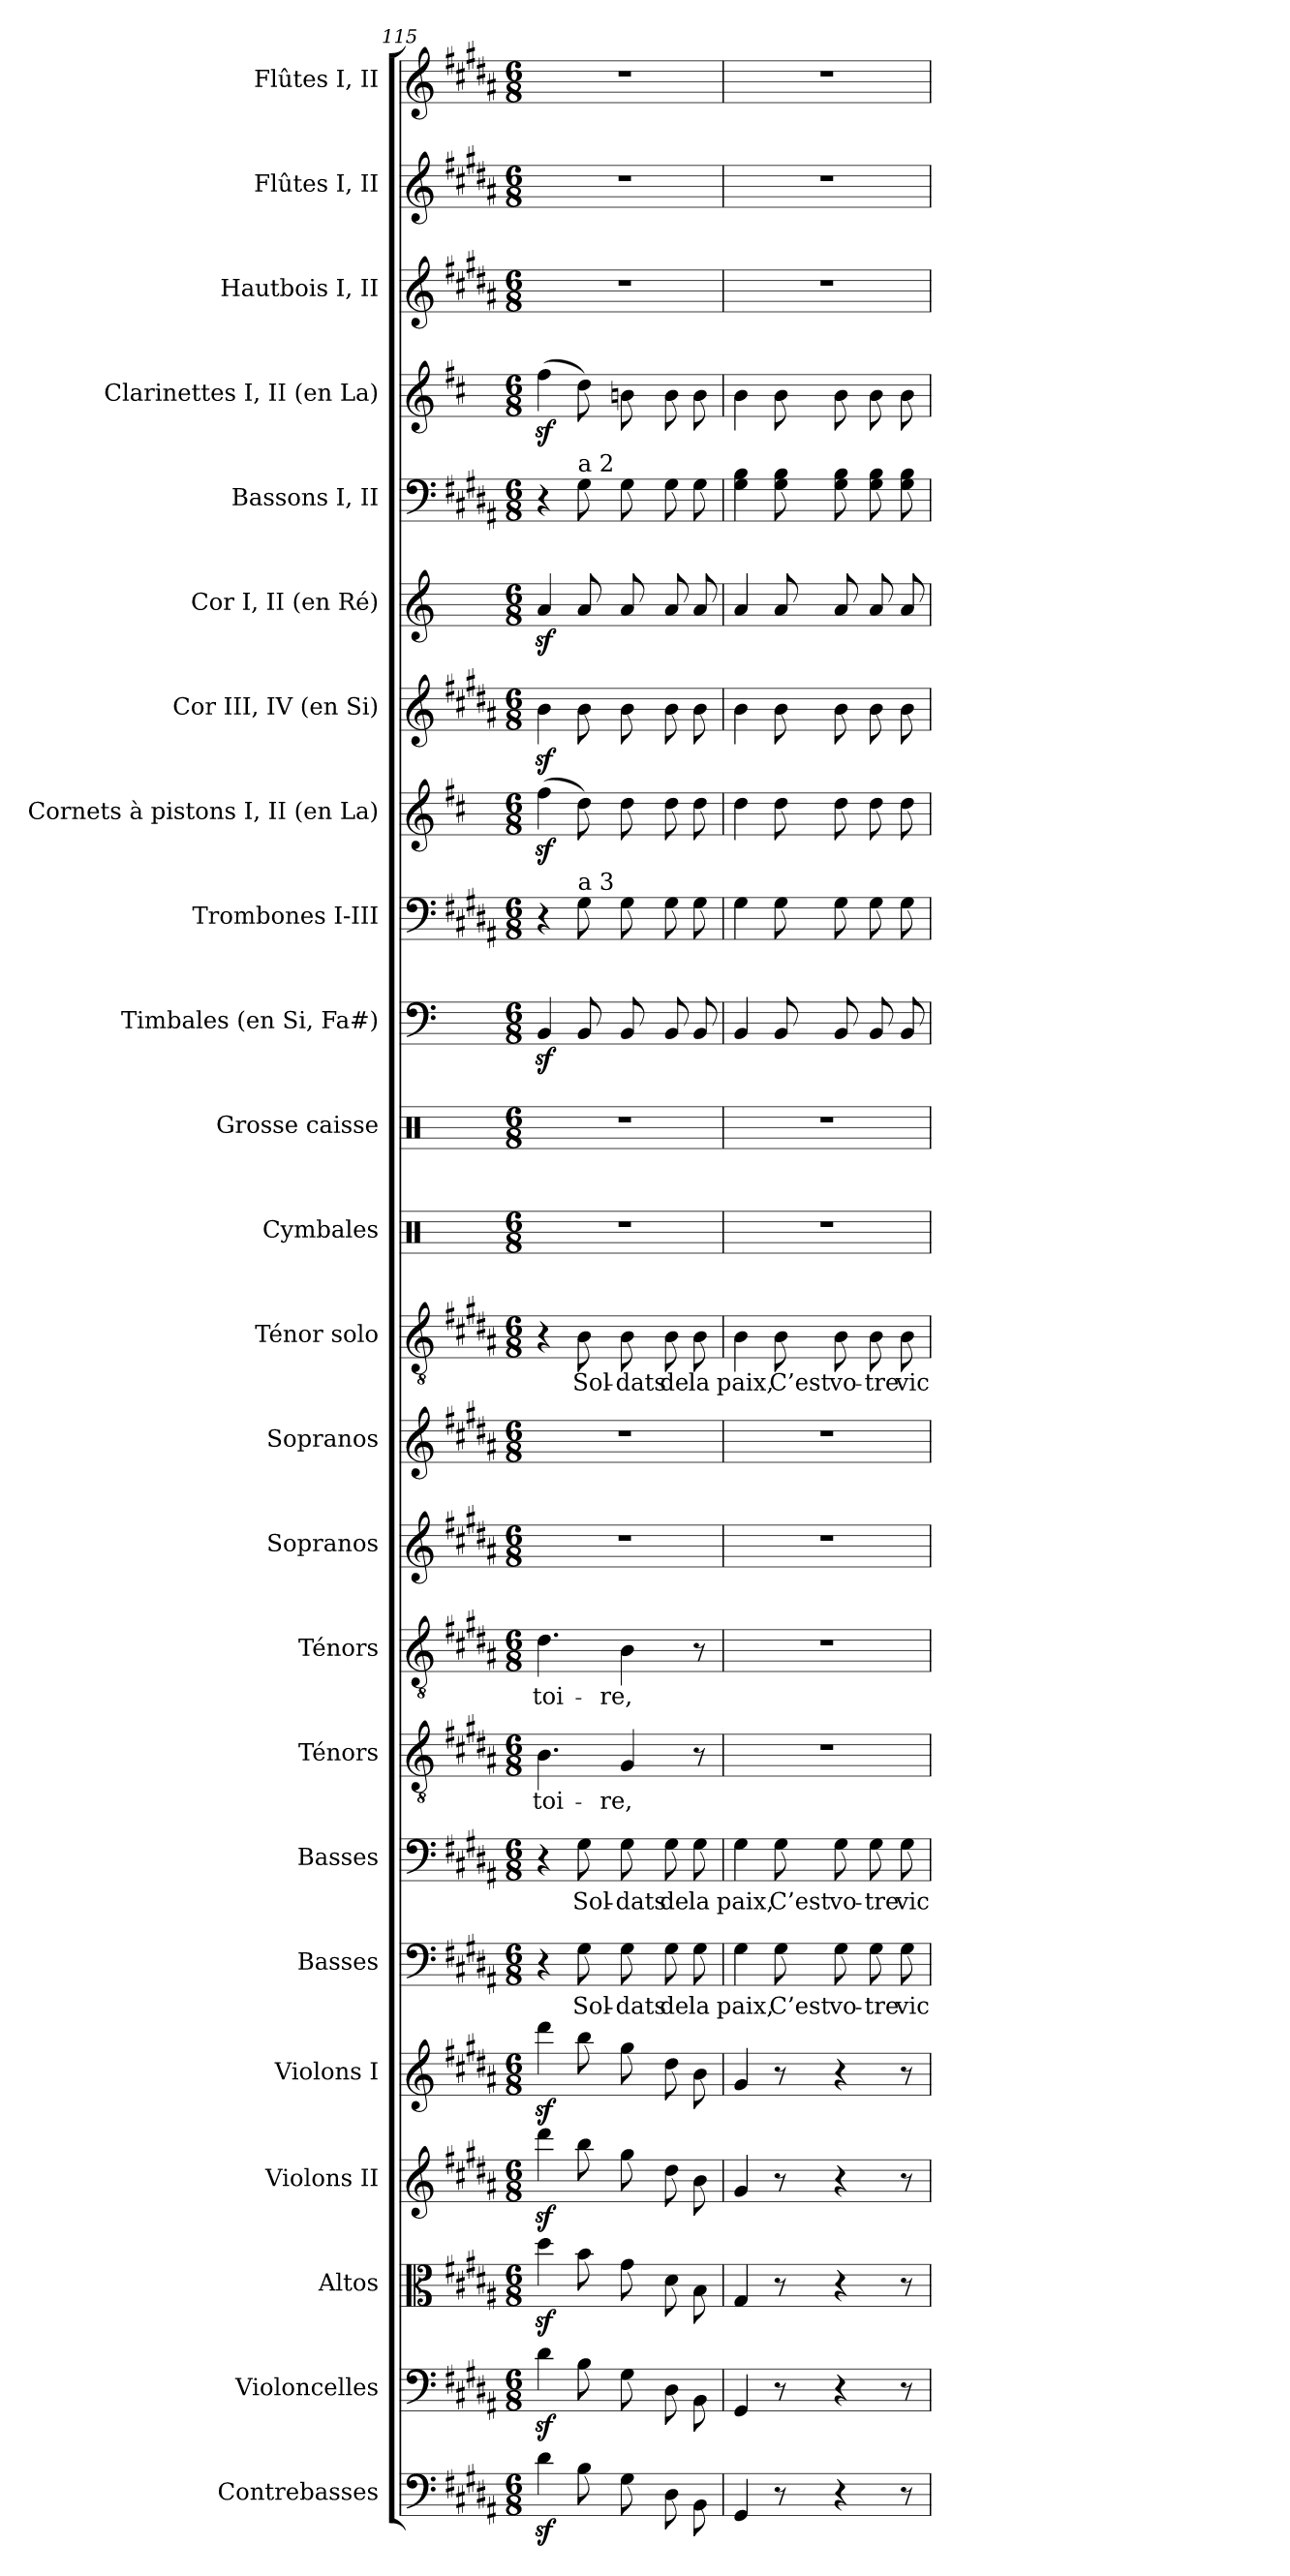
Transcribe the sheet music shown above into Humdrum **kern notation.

**kern	**kern	**kern	**kern	**kern	**kern	**text	**kern	**text	**kern	**text	**kern	**text	**kern	**kern	**kern	**text	**kern	**kern	**kern	**kern	**kern	**kern	**kern	**kern	**kern	**kern	**kern	**kern
*part24	*part23	*part22	*part21	*part20	*part19	*part19	*part18	*part18	*part17	*part17	*part16	*part16	*part15	*part14	*part13	*part13	*part12	*part11	*part10	*part9	*part8	*part7	*part6	*part5	*part4	*part3	*part2	*part1
*staff24	*staff23	*staff22	*staff21	*staff20	*staff19	*staff19	*staff18	*staff18	*staff17	*staff17	*staff16	*staff16	*staff15	*staff14	*staff13	*staff13	*staff12	*staff11	*staff10	*staff9	*staff8	*staff7	*staff6	*staff5	*staff4	*staff3	*staff2	*staff1
*I"Contrebasses	*I"Violoncelles	*I"Altos	*I"Violons II	*I"Violons I	*I"Basses	*	*I"Basses	*	*I"Ténors	*	*I"Ténors	*	*I"Sopranos	*I"Sopranos	*I"Ténor solo	*	*I"Cymbales	*I"Grosse caisse	*I"Timbales (en Si, Fa#)	*I"Trombones I-III	*I"Cornets à pistons I, II (en La)	*I"Cor III, IV (en Si)	*I"Cor I, II (en Ré)	*I"Bassons I, II	*I"Clarinettes I, II (en La)	*I"Hautbois I, II	*I"Flûtes I, II	*I"Flûtes I, II
*I'Cb.	*I'Vlles	*I'Altos	*I'Vns II	*I'Vns I	*I'Basses	*	*I'Basses	*	*I'Tén.	*	*I'Tén.	*	*I'Sopr.	*I'Sopr.	*I'Tén. solo	*	*I'Cym.	*I'G. c.	*I'Timb.	*I'Trb.	*I'C.à p. (La)	*I'Cor (Si)	*I'Cor (Ré)	*I'Bns	*I'Cl. (La)	*I'Hb.	*I'Fl.	*I'Fl.
*clefF4	*clefF4	*clefC3	*clefG2	*clefG2	*clefF4	*	*clefF4	*	*clefGv2	*	*clefGv2	*	*clefG2	*clefG2	*clefGv2	*	*clefX	*clefX	*clefF4	*clefF4	*clefG2	*clefG2	*clefG2	*clefF4	*clefG2	*clefG2	*clefG2	*clefG2
*ITrd7c12	*	*	*	*	*	*	*	*	*ITrd7c12	*	*ITrd7c12	*	*	*	*ITrd7c12	*	*	*	*	*	*ITrd2c3	*ITrd8c13	*ITrd6c10	*	*ITrd2c3	*	*	*
*k[f#c#g#d#a#]	*k[f#c#g#d#a#]	*k[f#c#g#d#a#]	*k[f#c#g#d#a#]	*k[f#c#g#d#a#]	*k[f#c#g#d#a#]	*	*k[f#c#g#d#a#]	*	*k[f#c#g#d#a#]	*	*k[f#c#g#d#a#]	*	*k[f#c#g#d#a#]	*k[f#c#g#d#a#]	*k[f#c#g#d#a#]	*	*k[]	*k[]	*k[]	*k[f#c#g#d#a#]	*k[f#c#g#d#a#]	*k[f#c#g#d#a#]	*k[f#c#]	*k[f#c#g#d#a#]	*k[f#c#g#d#a#]	*k[f#c#g#d#a#]	*k[f#c#g#d#a#]	*k[f#c#g#d#a#]
*B:	*B:	*B:	*B:	*B:	*B:	*	*B:	*	*B:	*	*B:	*	*B:	*B:	*B:	*	*C:	*C:	*C:	*B:	*B:	*B:	*D:	*B:	*B:	*B:	*B:	*B:
*M6/8	*M6/8	*M6/8	*M6/8	*M6/8	*M6/8	*	*M6/8	*	*M6/8	*	*M6/8	*	*M6/8	*M6/8	*M6/8	*	*M6/8	*M6/8	*M6/8	*M6/8	*M6/8	*M6/8	*M6/8	*M6/8	*M6/8	*M6/8	*M6/8	*M6/8
=115	=115	=115	=115	=115	=115	=115	=115	=115	=115	=115	=115	=115	=115	=115	=115	=115	=115	=115	=115	=115	=115	=115	=115	=115	=115	=115	=115	=115
!	!	!	!	!	!	!	!	!	!	!LO:LY:b:color=#000000	!	!	!	!	!	!	!	!	!	!	!	!	!	!	!	!	!	!
!	!	!	!	!	!	!	!	!	!	!	!	!LO:LY:b:color=#000000	!LO:N:vis=1	!LO:N:vis=1	!	!	!LO:N:vis=1	!LO:N:vis=1	!	!	!	!	!	!	!	!LO:N:vis=1	!LO:N:vis=1	!LO:N:vis=1
4D#zi\	4d#zi\	4dd#zi\	4ddd#zi\	4ddd#zi\	4r	.	4r	.	4.BBi\	-toi-	4.D#i\	-toi-	2.r	2.r	4r	.	2.r	2.r	4BBzi/	4r	(4dd#zi\	4Bzi\	4Bzi/	4r	(4dd#zi\	2.r	2.r	2.r
!	!	!	!	!	!	!LO:LY:b:color=#000000	!	!	!	!	!	!	!	!	!	!	!	!	!	!	!	!	!	!	!	!	!	!
!	!	!	!	!	!	!	!	!LO:LY:b:color=#000000	!	!	!	!	!	!	!	!	!	!	!	!	!	!	!	!	!	!	!	!
!	!	!	!	!	!	!	!	!	!	!	!	!	!	!	!	!	!	!	!	!	!	!	!	!LO:TX:a:t=a 2	!	!	!	!
!	!	!	!	!	!	!	!	!	!	!	!	!	!	!	!	!	!	!	!	!LO:TX:a:t=a 3	!	!	!	!	!	!	!	!
!	!	!	!	!	!	!	!	!	!	!	!	!	!	!	!	!LO:LY:b:color=#000000	!	!	!	!	!	!	!	!	!	!	!	!
8BBi\	8Bi\	8bi\	8bbi\	8bbi\	8G#i\	Sol-	8G#i\	Sol-	.	.	.	.	.	.	8BBi\	Sol-	.	.	8BBi/	8G#i\	8bi\)	8Bi\	8Bi/	8G#i\	8bi\)	.	.	.
!	!	!	!	!	!	!LO:LY:b:color=#000000	!	!	!	!	!	!	!	!	!	!	!	!	!	!	!	!	!	!	!	!	!	!
!	!	!	!	!	!	!	!	!LO:LY:b:color=#000000	!	!	!	!	!	!	!	!	!	!	!	!	!	!	!	!	!	!	!	!
!	!	!	!	!	!	!	!	!	!	!LO:LY:b:color=#000000	!	!	!	!	!	!	!	!	!	!	!	!	!	!	!	!	!	!
!	!	!	!	!	!	!	!	!	!	!	!	!LO:LY:b:color=#000000	!	!	!	!	!	!	!	!	!	!	!	!	!	!	!	!
!	!	!	!	!	!	!	!	!	!	!	!	!	!	!	!	!LO:LY:b:color=#000000	!	!	!	!	!	!	!	!	!	!	!	!
8GG#i\	8G#i\	8g#i\	8gg#i\	8gg#i\	8G#i\	-dats	8G#i\	-dats	4GG#i/	-re,	4BBi\	-re,	.	.	8BBi\	-dats	.	.	8BBi/	8G#i\	8bi\	8Bi\	8Bi/	8G#i\	8g#Xi\	.	.	.
!	!	!	!	!	!	!LO:LY:b:color=#000000	!	!	!	!	!	!	!	!	!	!	!	!	!	!	!	!	!	!	!	!	!	!
!	!	!	!	!	!	!	!	!LO:LY:b:color=#000000	!	!	!	!	!	!	!	!	!	!	!	!	!	!	!	!	!	!	!	!
!	!	!	!	!	!	!	!	!	!	!	!	!	!	!	!	!LO:LY:b:color=#000000	!	!	!	!	!	!	!	!	!	!	!	!
8DD#i\	8D#i\	8d#i\	8dd#i\	8dd#i\	8G#i\	de	8G#i\	de	.	.	.	.	.	.	8BBi\	de	.	.	8BBi/	8G#i\	8bi\	8Bi\	8Bi/	8G#i\	8g#i\	.	.	.
!	!	!	!	!	!	!LO:LY:b:color=#000000	!	!	!	!	!	!	!	!	!	!	!	!	!	!	!	!	!	!	!	!	!	!
!	!	!	!	!	!	!	!	!LO:LY:b:color=#000000	!	!	!	!	!	!	!	!	!	!	!	!	!	!	!	!	!	!	!	!
!	!	!	!	!	!	!	!	!	!	!	!	!	!	!	!	!LO:LY:b:color=#000000	!	!	!	!	!	!	!	!	!	!	!	!
8BBBi\	8BBi\	8Bi\	8bi\	8bi\	8G#i\	la	8G#i\	la	8r	.	8r	.	.	.	8BBi\	la	.	.	8BBi/	8G#i\	8bi\	8Bi\	8Bi/	8G#i\	8g#i\	.	.	.
=116	=116	=116	=116	=116	=116	=116	=116	=116	=116	=116	=116	=116	=116	=116	=116	=116	=116	=116	=116	=116	=116	=116	=116	=116	=116	=116	=116	=116
!	!	!	!	!	!	!LO:LY:b:color=#000000	!	!	!	!	!	!	!	!	!	!	!	!	!	!	!	!	!	!	!	!	!	!
!	!	!	!	!	!	!	!	!LO:LY:b:color=#000000	!LO:N:vis=1	!	!LO:N:vis=1	!	!LO:N:vis=1	!LO:N:vis=1	!	!	!	!	!	!	!	!	!	!	!	!	!	!
!	!	!	!	!	!	!	!	!	!	!	!	!	!	!	!	!LO:LY:b:color=#000000	!LO:N:vis=1	!LO:N:vis=1	!	!	!	!	!	!	!	!LO:N:vis=1	!LO:N:vis=1	!LO:N:vis=1
4GGG#i/	4GG#i/	4G#i/	4g#i/	4g#i/	4G#i\	paix,	4G#i\	paix,	2.r	.	2.r	.	2.r	2.r	4BBi\	paix,	2.r	2.r	4BBi/	4G#i\	4bi\	4Bi\	4Bi/	4G#i\ 4Bi	4g#i\	2.r	2.r	2.r
!	!	!	!	!	!	!LO:LY:b:color=#000000	!	!	!	!	!	!	!	!	!	!	!	!	!	!	!	!	!	!	!	!	!	!
!	!	!	!	!	!	!	!	!LO:LY:b:color=#000000	!	!	!	!	!	!	!	!	!	!	!	!	!	!	!	!	!	!	!	!
!	!	!	!	!	!	!	!	!	!	!	!	!	!	!	!	!LO:LY:b:color=#000000	!	!	!	!	!	!	!	!	!	!	!	!
8r	8r	8r	8r	8r	8G#i\	C’est	8G#i\	C’est	.	.	.	.	.	.	8BBi\	C’est	.	.	8BBi/	8G#i\	8bi\	8Bi\	8Bi/	8G#i\ 8Bi	8g#i\	.	.	.
!	!	!	!	!	!	!LO:LY:b:color=#000000	!	!	!	!	!	!	!	!	!	!	!	!	!	!	!	!	!	!	!	!	!	!
!	!	!	!	!	!	!	!	!LO:LY:b:color=#000000	!	!	!	!	!	!	!	!	!	!	!	!	!	!	!	!	!	!	!	!
!	!	!	!	!	!	!	!	!	!	!	!	!	!	!	!	!LO:LY:b:color=#000000	!	!	!	!	!	!	!	!	!	!	!	!
4r	4r	4r	4r	4r	8G#i\	vo-	8G#i\	vo-	.	.	.	.	.	.	8BBi\	vo-	.	.	8BBi/	8G#i\	8bi\	8Bi\	8Bi/	8G#i\ 8Bi	8g#i\	.	.	.
!	!	!	!	!	!	!LO:LY:b:color=#000000	!	!	!	!	!	!	!	!	!	!	!	!	!	!	!	!	!	!	!	!	!	!
!	!	!	!	!	!	!	!	!LO:LY:b:color=#000000	!	!	!	!	!	!	!	!	!	!	!	!	!	!	!	!	!	!	!	!
!	!	!	!	!	!	!	!	!	!	!	!	!	!	!	!	!LO:LY:b:color=#000000	!	!	!	!	!	!	!	!	!	!	!	!
.	.	.	.	.	8G#i\	-tre	8G#i\	-tre	.	.	.	.	.	.	8BBi\	-tre	.	.	8BBi/	8G#i\	8bi\	8Bi\	8Bi/	8G#i\ 8Bi	8g#i\	.	.	.
!	!	!	!	!	!	!LO:LY:b:color=#000000	!	!	!	!	!	!	!	!	!	!	!	!	!	!	!	!	!	!	!	!	!	!
!	!	!	!	!	!	!	!	!LO:LY:b:color=#000000	!	!	!	!	!	!	!	!	!	!	!	!	!	!	!	!	!	!	!	!
!	!	!	!	!	!	!	!	!	!	!	!	!	!	!	!	!LO:LY:b:color=#000000	!	!	!	!	!	!	!	!	!	!	!	!
8r	8r	8r	8r	8r	8G#i\	vic-	8G#i\	vic-	.	.	.	.	.	.	8BBi\	vic-	.	.	8BBi/	8G#i\	8bi\	8Bi\	8Bi/	8G#i\ 8Bi	8g#i\	.	.	.
=	=	=	=	=	=	=	=	=	=	=	=	=	=	=	=	=	=	=	=	=	=	=	=	=	=	=	=	=
*-	*-	*-	*-	*-	*-	*-	*-	*-	*-	*-	*-	*-	*-	*-	*-	*-	*-	*-	*-	*-	*-	*-	*-	*-	*-	*-	*-	*-
